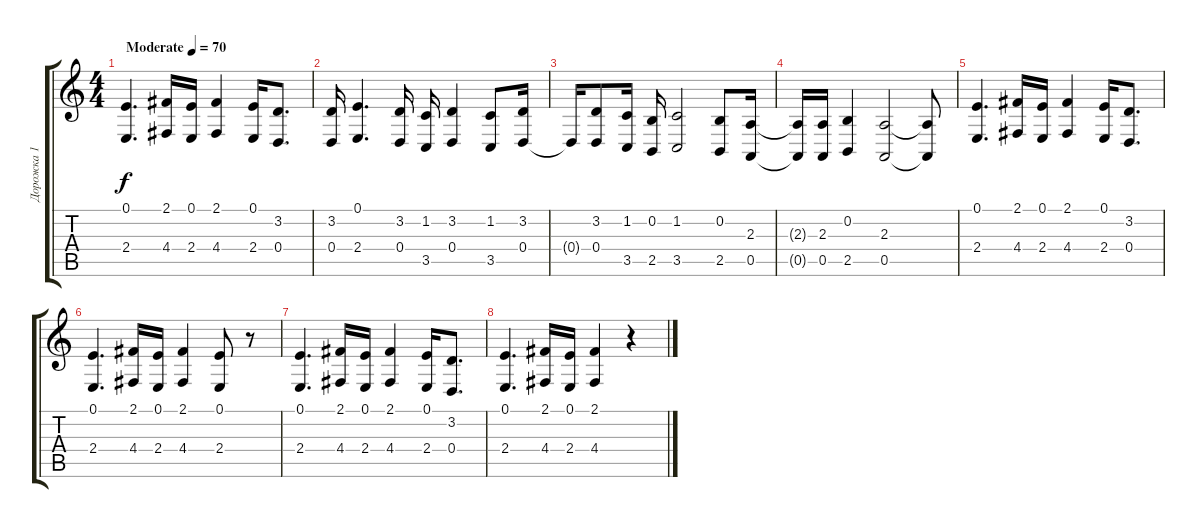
\track ("Дорожка 1" "Дорожка 1") {instrument pad4choir}
\staff {score tabs}
\tuning (E4 B3 G3 D3 A2 E2) {hide}
\ts (4 4)
\tempo (70 "Moderate")
\clef g2
\ks c
(0.1 2.4).4{d dy f instrument pad4choir} (2.1 4.4).16 (0.1 2.4).16 (2.1 4.4).4 (0.1 2.4).16 (3.2 0.4).8{d} |
(3.2 0.4).16 (0.1 2.4).4{d} (3.2 0.4).16 (1.2 3.5).16 (3.2 0.4).4 (1.2 3.5).8 (3.2 0.4).16 |
0.4{t}.16 (3.2 0.4).8 (1.2 3.5).16 (0.2 2.5).16 (1.2 3.5).2 (0.2 2.5).8 (2.3 0.5).16 |
(2.3{t} 0.5{t}).16 (2.3 0.5).16 (0.2 2.5).4 (2.3 0.5).2 (2.3{t} 0.5{t}).8 |
(0.1 2.4).4{d} (2.1 4.4).16 (0.1 2.4).16 (2.1 4.4).4 (0.1 2.4).16 (3.2 0.4).8{d} |
(0.1 2.4).4{d} (2.1 4.4).16 (0.1 2.4).16 (2.1 4.4).4 (0.1 2.4).8 r.8 |
(0.1 2.4).4{d} (2.1 4.4).16 (0.1 2.4).16 (2.1 4.4).4 (0.1 2.4).16 (3.2 0.4).8{d} |
(0.1 2.4).4{d} (2.1 4.4).16 (0.1 2.4).16 (2.1 4.4).4 r.4
